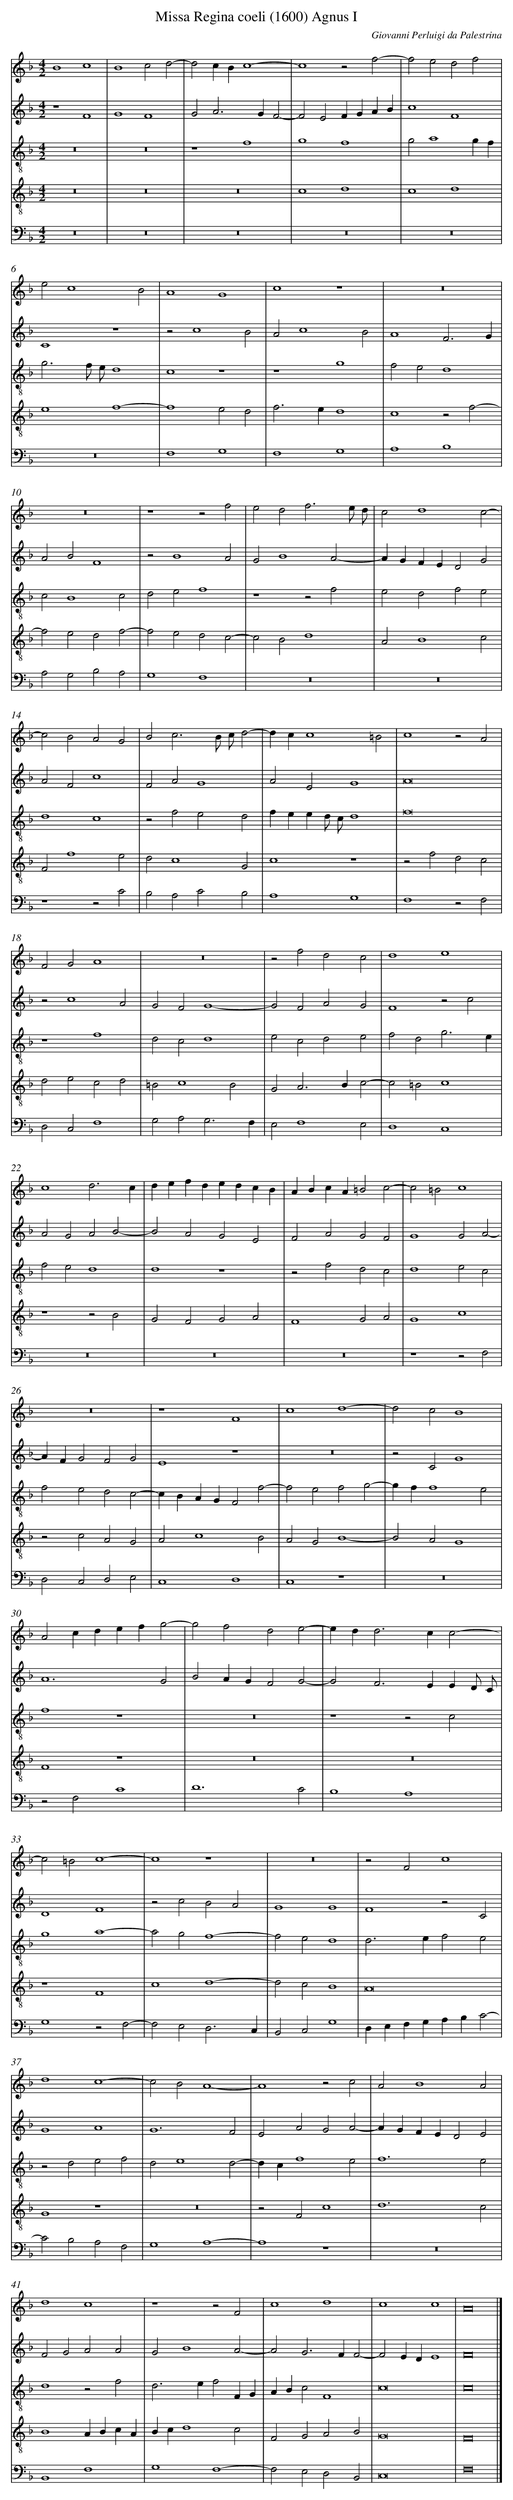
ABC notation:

X:1
T: Missa Regina coeli (1600) Agnus I
C: Giovanni Perluigi da Palestrina
L: 1/4
M: 4/2
V: 1 clef=treble
V: 2 clef=treble
V: 3 clef=treble-8
V: 4 clef=treble-8
V: 5 clef=bass
K: F
[V:1] B4c4 |
[V:2] z4F4 |
[V:3] z8 |
[V:4] z8 |
[V:5] z8 |
[V:1] B4c2d2- |
[V:2] G4F4 |
[V:3] z8 |
[V:4] z8 |
[V:5] z8 |
[V:1] d2cBc4- |
[V:2] G2A2>G2F2- |
[V:3] z4f4 |
[V:4] z8 |
[V:5] z8 |
[V:1] c4z2f2- |
[V:2] F2E2FGAB |
[V:3] g4f4 |
[V:4] c4d4 |
[V:5] z8 |
[V:1] f2e2d2f2 |
[V:2] c4F4 |
[V:3] g2a4gf |
[V:4] c4d4 |
[V:5] z8 |
[V:1] e2c4B2 |
[V:2] C4z4 |
[V:3] g3f/ e/d4 |
[V:4] e4f4- |
[V:5] z8 |
[V:1] A4G4 |
[V:2] z2c4B2 |
[V:3] c4z4 |
[V:4] f4e2d2 |
[V:5] F,4G,4 |
[V:1] c4z4 |
[V:2] A2c4B2 |
[V:3] z4g4 |
[V:4] f2>e2d4 |
[V:5] F,4G,4 |
[V:1] z8 |
[V:2] A4F3G |
[V:3] f2e2d4 |
[V:4] c4z2f2- |
[V:5] A,4B,4 |
[V:1] z8 |
[V:2] A2B2F4 |
[V:3] c2B4c2 |
[V:4] f2e2d2f2- |
[V:5] A,2G,2B,2A,2 |
[V:1] z4z2f2 |
[V:2] z2B4A2 |
[V:3] d2e2f4 |
[V:4] f2e2d2c2- |
[V:5] G,4F,4 |
[V:1] e2d2f3e/ d/ |
[V:2] G2B4A2- |
[V:3] z4z2f2 |
[V:4] c2B2d4 |
[V:5] z8 |
[V:1] c2d4c2- |
[V:2] AGFED2G2 |
[V:3] e2d2f2e2 |
[V:4] A2B4c2 |
[V:5] z8 |
[V:1] c2B2A2G2 |
[V:2] A2F2c4 |
[V:3] d4c4 |
[V:4] F2f4e2 |
[V:5] z4z2C2 |
[V:1] B2c3B/ c/d2- |
[V:2] F2A2G4 |
[V:3] z2f2e2d2 |
[V:4] d2c4G2 |
[V:5] B,2A,2C2B,2 |
[V:1] dcc4=B2 |
[V:2] A2E2G4 |
[V:3] feed/ c/d4 |
[V:4] c4z4 |
[V:5] A,4G,4 |
[V:1] c4z2A2 |
[V:2] A8 |
[V:3] f8 |
[V:4] z2f2d2c2 |
[V:5] F,4z2F,2 |
[V:1] F2G2A4 |
[V:2] z2c4A2 |
[V:3] z4f4 |
[V:4] d2e2c2d2 |
[V:5] D,2C,2F,4 |
[V:1] z8 |
[V:2] G2F2G4- |
[V:3] d2c2d4 |
[V:4] =B2c4B2 |
[V:5] G,2A,2G,3F, |
[V:1] z2f2d2c2 |
[V:2] G2F2A2G2 |
[V:3] e2c2d2e2 |
[V:4] G2A2>B2c2- |
[V:5] E,2F,4E,2 |
[V:1] d4e4 |
[V:2] F4z2c2 |
[V:3] f2d2g3e |
[V:4] c2=B2c4 |
[V:5] D,4C,4 |
[V:1] c4d3c |
[V:2] A2G2A2B2- |
[V:3] f2e2d4 |
[V:4] z4z2B2 |
[V:5] z8 |
[V:1] defdedcB |
[V:2] B2A2G2E2 |
[V:3] d4z4 |
[V:4] G2F2G2A2 |
[V:5] z8 |
[V:1] ABcA=B2c2- |
[V:2] F2A2G2F2 |
[V:3] z2f2d2c2 |
[V:4] F4G2A2 |
[V:5] z8 |
[V:1] c2=B2c4 |
[V:2] G4G2A2- |
[V:3] d4e2c2 |
[V:4] G4c4 |
[V:5] z4z2F,2 |
[V:1] z8 |
[V:2] AFG2F2G2 |
[V:3] f2e2d2c2- |
[V:4] z2c2A2G2 |
[V:5] D,2C,2D,2E,2 |
[V:1] z4F4 |
[V:2] E4z4 |
[V:3] cBAGF2f2- |
[V:4] A2c4B2 |
[V:5] C,4D,4 |
[V:1] c4d4- |
[V:2] z8 |
[V:3] f2e2f2g2- |
[V:4] A2G2B4- |
[V:5] C,4z4 |
[V:1] d2c2B4 |
[V:2] z2C2G4 |
[V:3] gff4e2 |
[V:4] B2A2G4 |
[V:5] z8 |
[V:1] A2cdefg2- |
[V:2] A6G2 |
[V:3] f4z4 |
[V:4] F4z4 |
[V:5] z2F,2C4 |
[V:1] g2f2d2e2- |
[V:2] B2AGF2G2- |
[V:3] z8 |
[V:4] z8 |
[V:5] D6C2 |
[V:1] ed2<d2cc2- |
[V:2] G2F2>E2ED/ C/ |
[V:3] z4z2c2 |
[V:4] z8 |
[V:5] B,4A,4 |
[V:1] c2=B2c4- |
[V:2] D4F4 |
[V:3] g4a4- |
[V:4] z4F4 |
[V:5] G,4z2F,2- |
[V:1] c4z4 |
[V:2] z2c2B2A2 |
[V:3] a2g2f4- |
[V:4] c4d4- |
[V:5] F,2E,2D,3C, |
[V:1] z8 |
[V:2] G4G4 |
[V:3] f2e2d4 |
[V:4] d2c2B4 |
[V:5] B,,2C,2G,4 |
[V:1] z2F2c4 |
[V:2] F4z2C2 |
[V:3] d2>e2f2e2 |
[V:4] A8 |
[V:5] D,E,F,G,A,B,C2- |
[V:1] d4c4- |
[V:2] G4A4 |
[V:3] z2d2e2f2 |
[V:4] G4z4 |
[V:5] C2B,2A,2F,2 |
[V:1] c2B2A4- |
[V:2] G6F2 |
[V:3] d2e4d2- |
[V:4] z8 |
[V:5] G,4A,4- |
[V:1] A4z2c2 |
[V:2] E2A2G2A2- |
[V:3] dcf4e2 |
[V:4] z2F2c4 |
[V:5] A,4z4 |
[V:1] A2B4A2 |
[V:2] AGFED2E2 |
[V:3] f6e2 |
[V:4] d6c2 |
[V:5] z8 |
[V:1] d4c4 |
[V:2] F2G2A2A2 |
[V:3] d4z2f2 |
[V:4] B4ABcA |
[V:5] B,,4F,4 |
[V:1] z4z2F2 |
[V:2] G2B4A2- |
[V:3] d2>e2f2FG |
[V:4] Bcd4c2 |
[V:5] G,4F,4- |
[V:1] c4d4 |
[V:2] A2G2>F2F2- |
[V:3] ABc2F4 |
[V:4] F2G2A2B2 |
[V:5] F,2E,2D,2B,,2 |
[V:1] c4c4 |
[V:2] F2EDE4 |
[V:3] c8 |
[V:4] G8 |
[V:5] C,8 |
[V:1] A8 |]
[V:2] F8 |]
[V:3] c8 |]
[V:4] F8 |]
[V:5] F,8 |]
